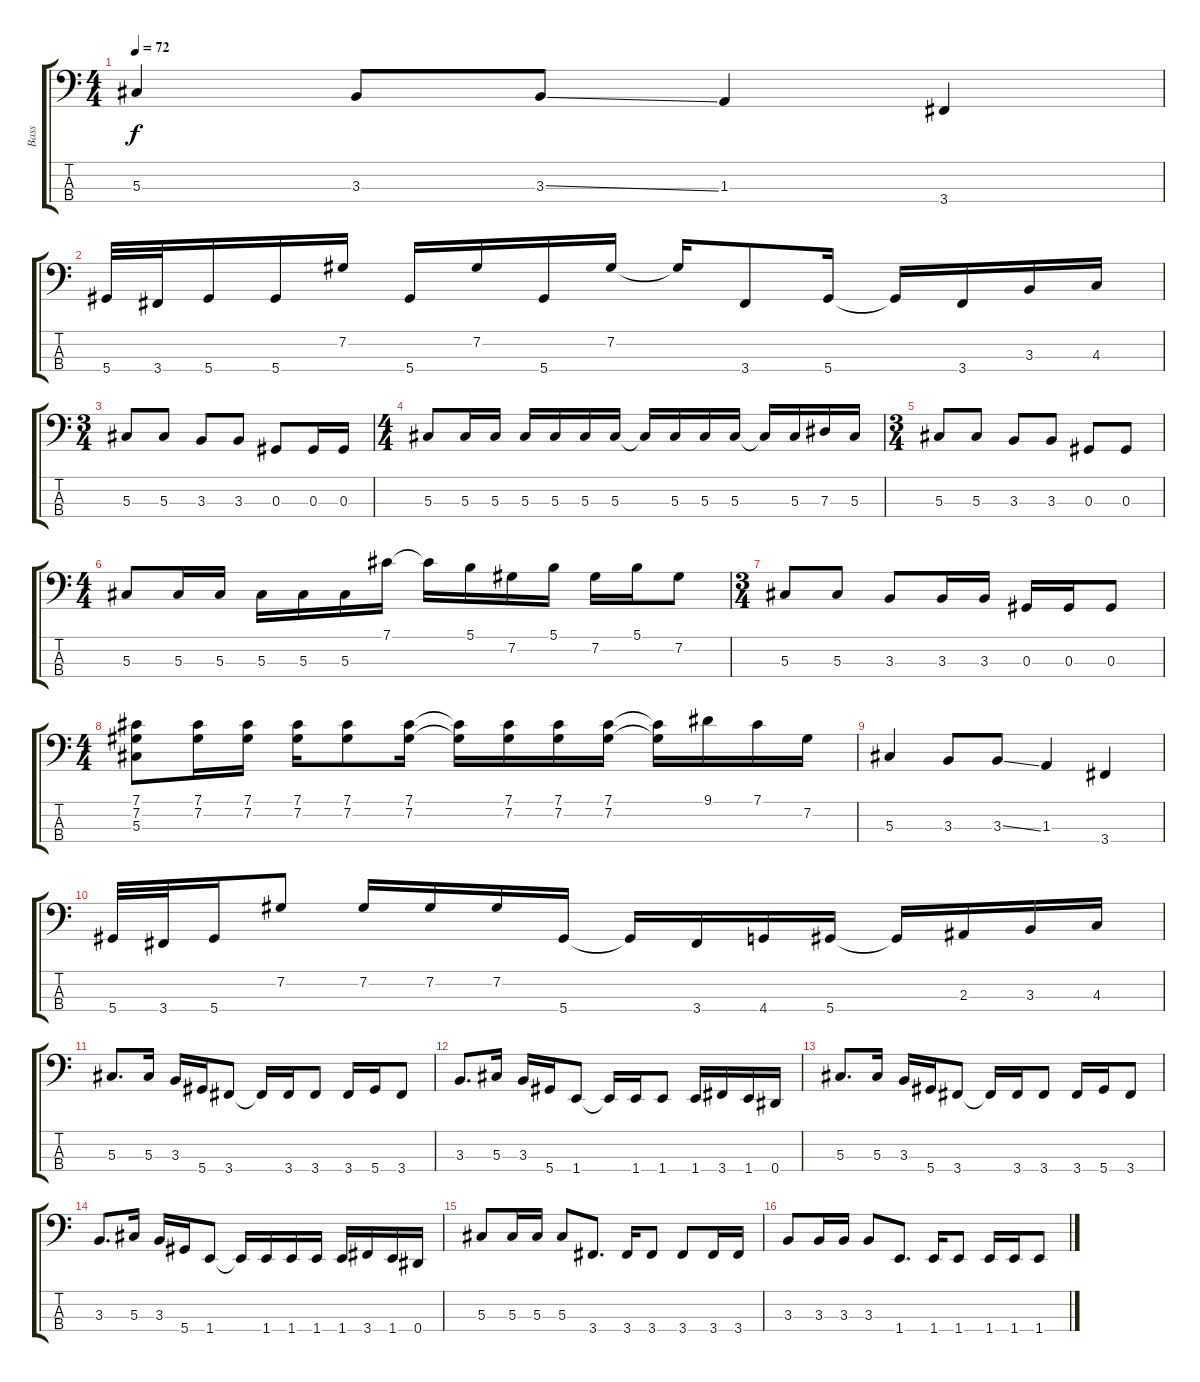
\track ("Bass" "Bass") {instrument electricbasspick}
\staff {score tabs}
\tuning (Gb2 Db2 Ab1 Eb1) {hide}
\ts (4 4)
\tempo 72
\clef f4
\ks c
5.3.4{dy f} 3.3.8 3.3{ss}.8 1.3.4 3.4.4 |
5.4.32 3.4.32 5.4.16 5.4.16 7.2.16 5.4.16 7.2.16 5.4.16 7.2.16 7.2{t}.16 3.4.8 5.4.16 5.4{t}.16 3.4.16 3.3.16 4.3.16 |
\ts (3 4)
5.3.8 5.3.8 3.3.8 3.3.8 0.3.8 0.3.16 0.3.16 |
\ts (4 4)
5.3.8 5.3.16 5.3.16 5.3.16 5.3.16 5.3.16 5.3.16 5.3{t}.16 5.3.16 5.3.16 5.3.16 5.3{t}.16 5.3.16 7.3.16 5.3.16 |
\ts (3 4)
5.3.8 5.3.8 3.3.8 3.3.8 0.3.8 0.3.8 |
\ts (4 4)
5.3.8 5.3.16 5.3.16 5.3.16 5.3.16 5.3.16 7.1.16 7.1{t}.16 5.1.16 7.2.16 5.1.16 7.2.16 5.1.16 7.2.8 |
\ts (3 4)
5.3.8 5.3.8 3.3.8 3.3.16 3.3.16 0.3.16 0.3.16 0.3.8 |
\ts (4 4)
(7.1 7.2 5.3).8 (7.1 7.2).16 (7.1 7.2).16 (7.1 7.2).16 (7.1 7.2).8 (7.1 7.2).16 (7.1{t} 7.2{t}).16 (7.1 7.2).16 (7.1 7.2).16 (7.1 7.2).16 (7.1{t} 7.2{t}).16 9.1.16 7.1.16 7.2.16 |
5.3.4 3.3.8 3.3{ss}.8 1.3.4 3.4.4 |
5.4.32 3.4.32 5.4.16 7.2.8 7.2.16 7.2.16 7.2.16 5.4.16 5.4{t}.16 3.4.16 4.4.16 5.4.16 5.4{t}.16 2.3.16 3.3.16 4.3.16 |
5.3.8{d} 5.3.16 3.3.16 5.4.16 3.4.8 3.4{t}.16 3.4.16 3.4.8 3.4.16 5.4.16 3.4.8 |
3.3.8{d} 5.3.16 3.3.16 5.4.16 1.4.8 1.4{t}.16 1.4.16 1.4.8 1.4.16 3.4.16 1.4.16 0.4.16 |
5.3.8{d} 5.3.16 3.3.16 5.4.16 3.4.8 3.4{t}.16 3.4.16 3.4.8 3.4.16 5.4.16 3.4.8 |
3.3.8{d} 5.3.16 3.3.16 5.4.16 1.4.8 1.4{t}.16 1.4.16 1.4.16 1.4.16 1.4.16 3.4.16 1.4.16 0.4.16 |
5.3.8 5.3.16 5.3.16 5.3.8 3.4.8{d} 3.4.16 3.4.8 3.4.8 3.4.16 3.4.16 |
3.3.8 3.3.16 3.3.16 3.3.8 1.4.8{d} 1.4.16 1.4.8 1.4.16 1.4.16 1.4.8
